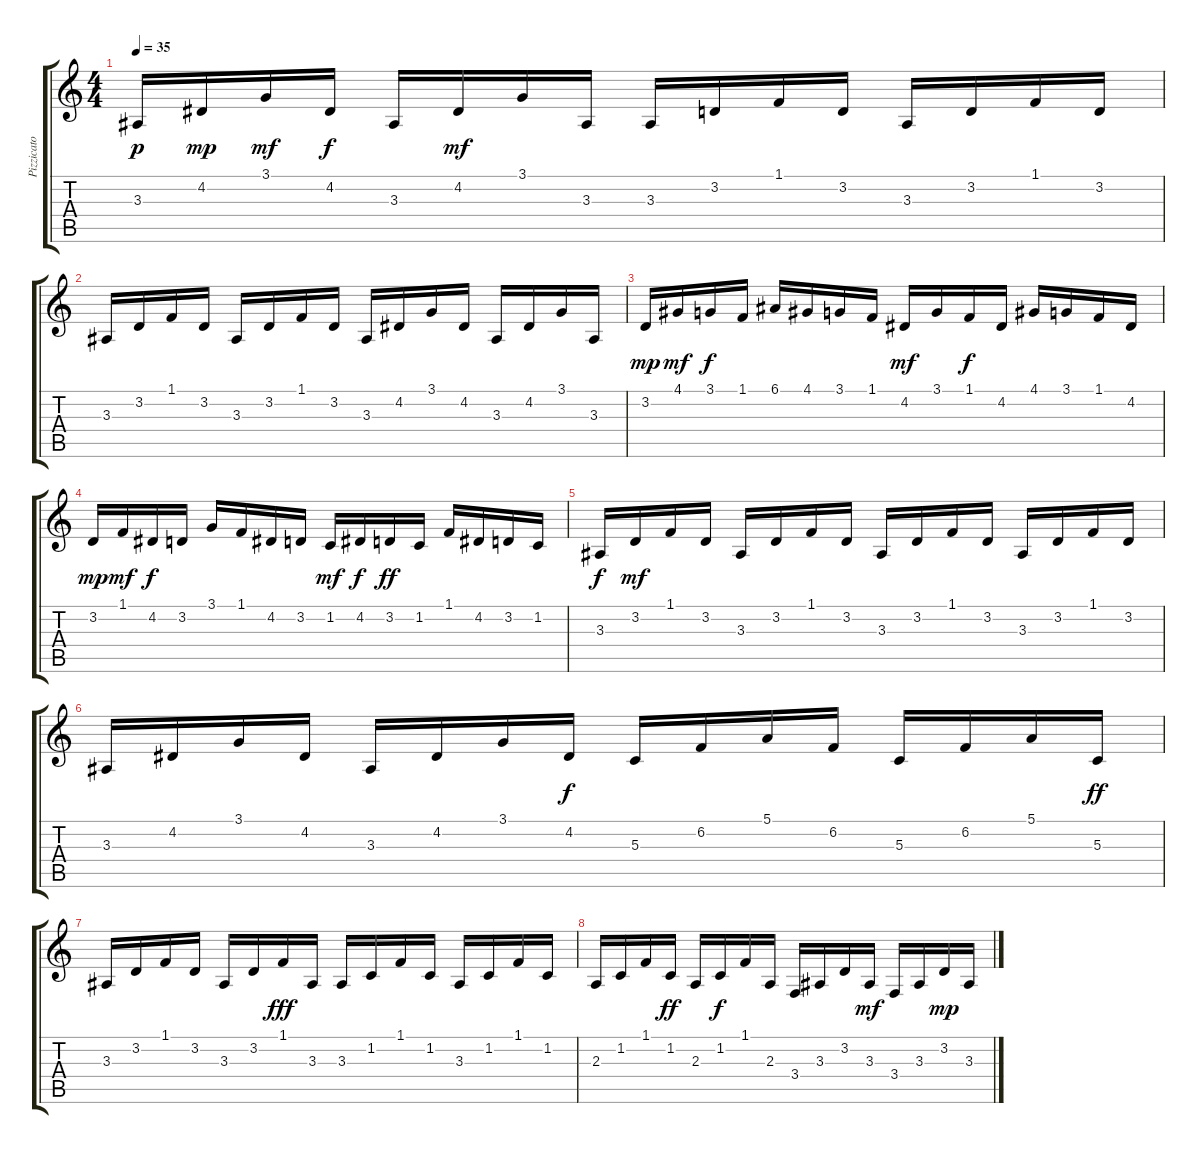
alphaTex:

\track ("Pizzicato 1" "Pizzicato ") {instrument pizzicatostrings}
\staff {score tabs}
\tuning (E4 B3 G3 D3 A2 E2) {hide}
\ts (4 4)
\tempo 35
\clef g2
\ks c
3.3.16{dy p instrument pizzicatostrings} 4.2.16{dy mp} 3.1.16{dy mf} 4.2.16{dy f} 3.3.16 4.2.16{dy mf} 3.1.16 3.3.16 3.3.16 3.2.16 1.1.16 3.2.16 3.3.16 3.2.16 1.1.16 3.2.16 |
3.3.16 3.2.16 1.1.16 3.2.16 3.3.16 3.2.16 1.1.16 3.2.16 3.3.16 4.2.16 3.1.16 4.2.16 3.3.16 4.2.16 3.1.16 3.3.16 |
3.2.16{dy mp} 4.1.16{dy mf} 3.1.16{dy f} 1.1.16 6.1.16 4.1.16 3.1.16 1.1.16 4.2.16{dy mf} 3.1.16 1.1.16{dy f} 4.2.16 4.1.16 3.1.16 1.1.16 4.2.16 |
3.2.16{dy mp} 1.1.16{dy mf} 4.2.16{dy f} 3.2.16 3.1.16 1.1.16 4.2.16 3.2.16 1.2.16{dy mf} 4.2.16{dy f} 3.2.16{dy ff} 1.2.16 1.1.16 4.2.16 3.2.16 1.2.16 |
3.3.16{dy f} 3.2.16{dy mf} 1.1.16 3.2.16 3.3.16 3.2.16 1.1.16 3.2.16 3.3.16 3.2.16 1.1.16 3.2.16 3.3.16 3.2.16 1.1.16 3.2.16 |
3.3.16 4.2.16 3.1.16 4.2.16 3.3.16 4.2.16 3.1.16 4.2.16{dy f} 5.3.16 6.2.16 5.1.16 6.2.16 5.3.16 6.2.16 5.1.16 5.3.16{dy ff} |
3.3.16 3.2.16 1.1.16 3.2.16 3.3.16 3.2.16 1.1.16{dy fff} 3.3.16 3.3.16 1.2.16 1.1.16 1.2.16 3.3.16 1.2.16 1.1.16 1.2.16 |
2.3.16 1.2.16 1.1.16 1.2.16{dy ff} 2.3.16 1.2.16{dy f} 1.1.16 2.3.16 3.4.16 3.3.16 3.2.16 3.3.16{dy mf} 3.4.16 3.3.16 3.2.16{dy mp} 3.3.16
